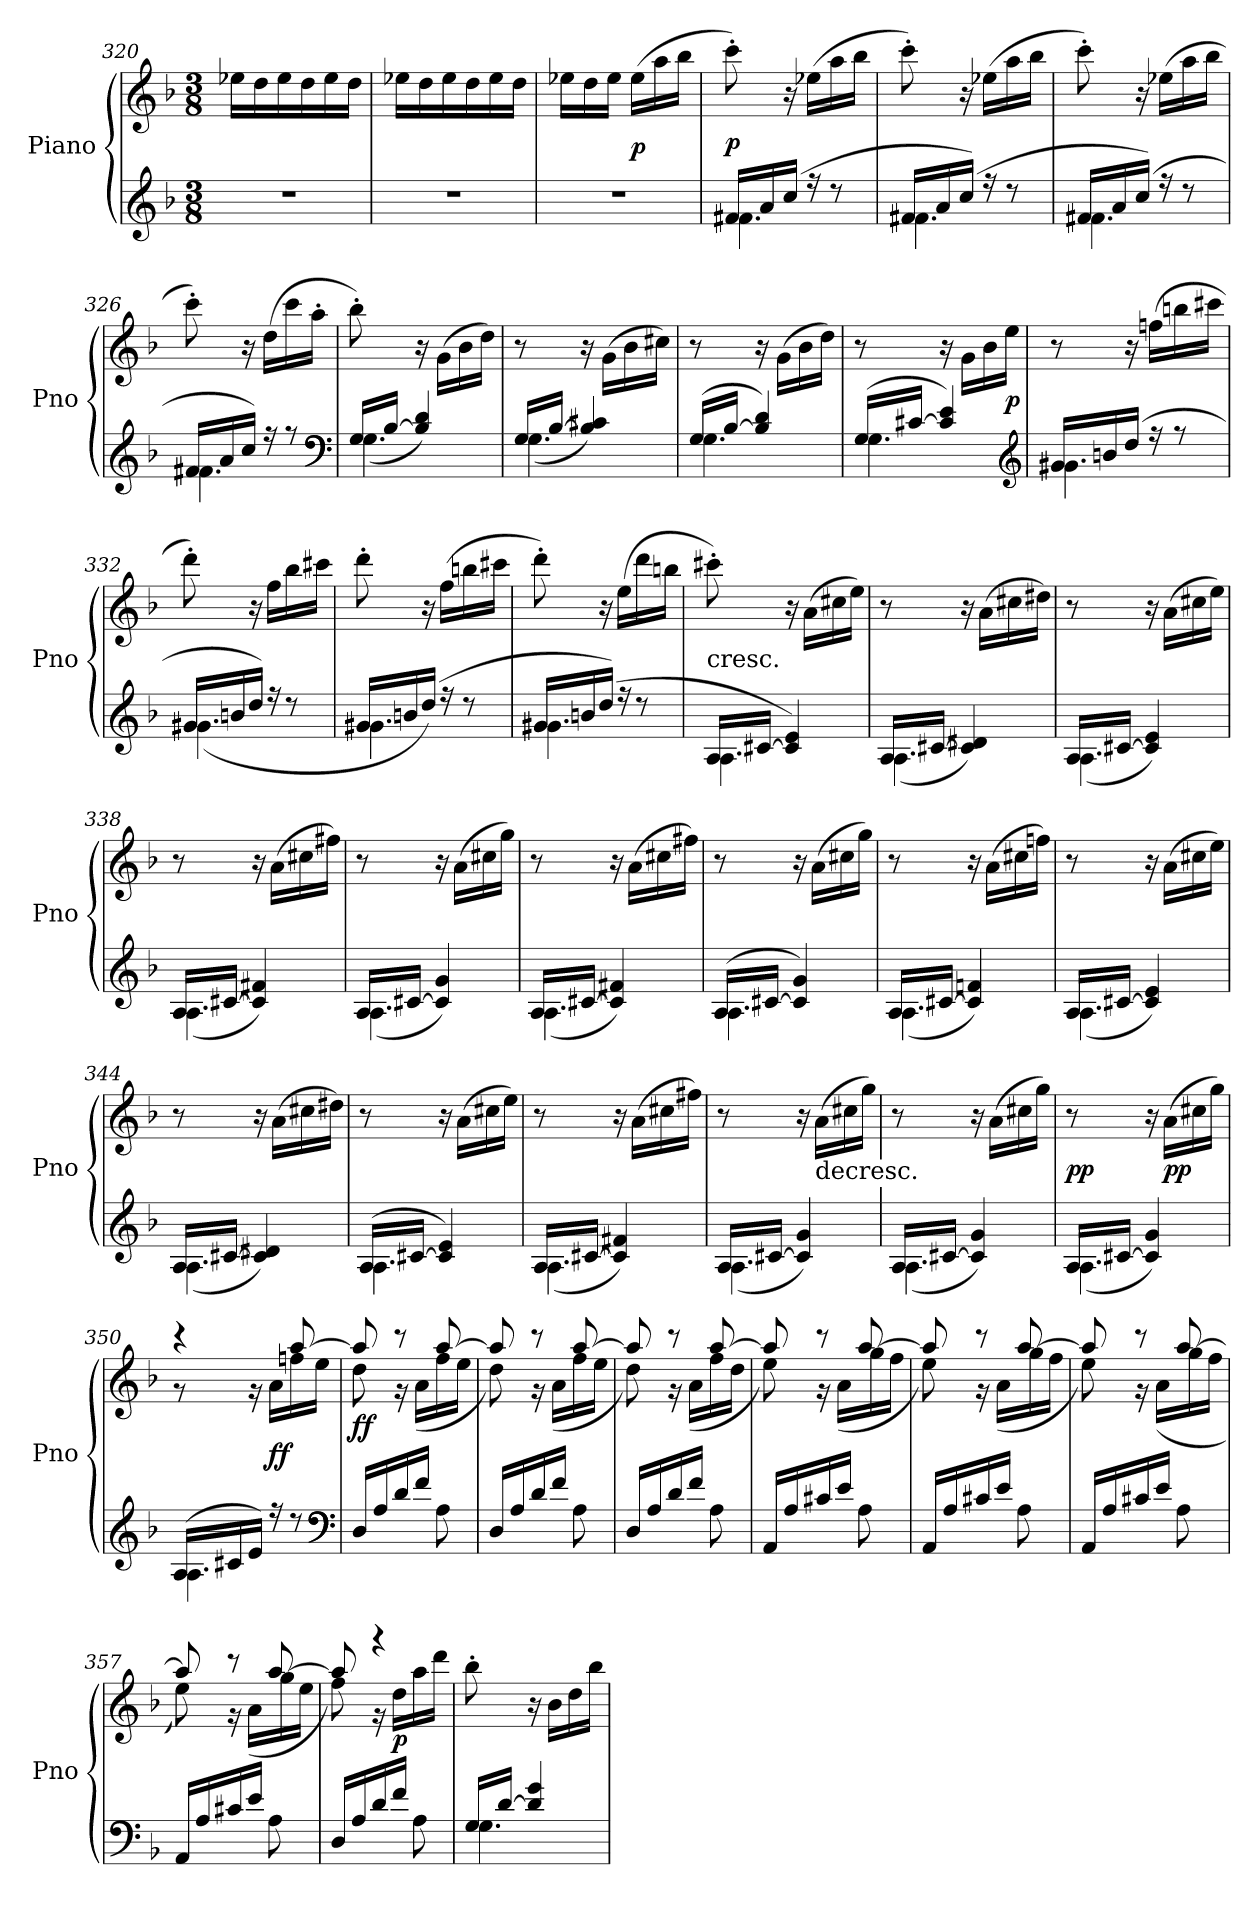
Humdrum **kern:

**kern	**kern	**dynam
*part1	*part1	*part1
*staff2	*staff1	*staff1/2
*I"Piano	*	*
*I'Pno	*	*
*clefG2	*clefG2	*
*k[b-]	*k[b-]	*
*d:	*d:	*
*M3/8	*M3/8	*
=320	=320	=320
4.r	16ee-X\LL	.
.	16dd\	.
.	16ee-\	.
.	16dd\	.
.	16ee-\	.
.	16dd\JJ	.
=321	=321	=321
4.r	16ee-X\LL	.
.	16dd\	.
.	16ee-\	.
.	16dd\	.
.	16ee-\	.
.	16dd\JJ	.
=322	=322	=322
4.r	16ee-X\LL	.
.	16dd\	.
.	16ee-\JJ	.
.	(16ee-\LL	p
.	16aa\	.
.	16bb-\JJ	.
=323	=323	=323
*^	*	*
16f#X/LL	4.f#X\	8ccc'\)	p
16a/	.	.	.
(16cc/JJ	.	16r	.
16r	.	(16ee-X\LL	.
8r	.	16aa\	.
.	.	16bb-\JJ	.
=324	=324	=324	=324
16f#X/LL	4.f#X\	8ccc'\)	.
16a/	.	.	.
(16cc/JJ)	.	16r	.
16r	.	(16ee-X\LL	.
8r	.	16aa\	.
.	.	16bb-\JJ	.
=325	=325	=325	=325
16f#X/LL	4.f#X\	8ccc'\)	.
16a/	.	.	.
(16cc/JJ)	.	16r	.
16r	.	(16ee-X\LL	.
8r	.	16aa\	.
.	.	16bb-\JJ	.
=326	=326	=326	=326
16f#X/LL	4.f#X\	8ccc'\)	.
16a/	.	.	.
16cc/JJ)	.	16r	.
16r	.	(16dd\LL	.
8r	.	16ccc\	.
.	.	16aa'\JJ	.
*clefF4	*	*	*
=327	=327	=327	=327
16G/LL	(4.G\	8bb-'\)	.
[16B-/JJ	.	.	.
4B-]/ 4d/)	.	16r	.
.	.	(16g\LL	.
.	.	16b-\	.
.	.	16dd\JJ)	.
=328	=328	=328	=328
16G/LL	(4.G\	8r	.
[16B-/JJ	.	.	.
4B-]/ 4c#X/)	.	16r	.
.	.	(16g\LL	.
.	.	16b-\	.
.	.	16cc#X\JJ)	.
=329	=329	=329	=329
(16G/LL	4.G\	8r	.
[16B-/JJ	.	.	.
4B-]/ 4d/)	.	16r	.
.	.	(16g\LL	.
.	.	16b-\	.
.	.	16dd\JJ)	.
=330	=330	=330	=330
(16G/LL	4.G\	8r	.
[16c#X/JJ	.	.	.
4c#]/ 4e/)	.	16r	.
.	.	16g\LL	.
.	.	16b-\	.
.	.	16ee\JJ	p
*clefG2	*	*	*
=331	=331	=331	=331
16g#X/LL	4.g#X\	8r	.
16bn/	.	.	.
(16dd/JJ	.	16r	.
16r	.	(16ffn\LL	.
8r	.	16bbn\	.
.	.	16ccc#X\JJ	.
=332	=332	=332	=332
16g#X/LL	(4.g#X\	8ddd'\)	.
16bn/	.	.	.
16dd/JJ)	.	16r	.
16r	.	16ff\LL	.
8r	.	16bb-\	.
.	.	16ccc#X\JJ	.
=333	=333	=333	=333
16g#X/LL	4.g#X\	8ddd'\	.
16bn/	.	.	.
(16dd/JJ)	.	16r	.
16r	.	(16ff\LL	.
8r	.	16bbn\	.
.	.	16ccc#X\JJ	.
=334	=334	=334	=334
16g#X/LL	4.g#X\	8ddd'\)	.
16bn/	.	.	.
(16dd/JJ)	.	16r	.
16r	.	(16ee\LL	.
8r	.	16ddd\	.
.	.	16bbn\JJ	.
=335	=335	=335	=335
!	!	!LO:TX:c:t=cresc.	!
16A/LL	4.A\	8ccc#X'\)	.
[16c#X/JJ	.	.	.
4c#]/ 4e/)	.	16r	.
.	.	(16a\LL	.
.	.	16cc#X\	.
.	.	16ee\JJ)	.
=336	=336	=336	=336
16A/LL	(4.A\	8r	.
[16c#X/JJ	.	.	.
4c#]/ 4d#X/)	.	16r	.
.	.	(16a\LL	.
.	.	16cc#X\	.
.	.	16dd#X\JJ)	.
=337	=337	=337	=337
16A/LL	(4.A\	8r	.
[16c#X/JJ	.	.	.
4c#]/ 4e/)	.	16r	.
.	.	(16a\LL	.
.	.	16cc#X\	.
.	.	16ee\JJ)	.
=338	=338	=338	=338
16A/LL	(4.A\	8r	.
[16c#X/JJ	.	.	.
4c#]/ 4f#X/)	.	16r	.
.	.	(16a\LL	.
.	.	16cc#X\	.
.	.	16ff#X\JJ)	.
=339	=339	=339	=339
16A/LL	(4.A\	8r	.
[16c#X/JJ	.	.	.
4c#]/ 4g/)	.	16r	.
.	.	(16a\LL	.
.	.	16cc#X\	.
.	.	16gg\JJ)	.
=340	=340	=340	=340
16A/LL	(4.A\	8r	.
[16c#X/JJ	.	.	.
4c#]/ 4f#X/)	.	16r	.
.	.	(16a\LL	.
.	.	16cc#X\	.
.	.	16ff#X\JJ)	.
=341	=341	=341	=341
(16A/LL	4.A\	8r	.
[16c#X/JJ	.	.	.
4c#]/ 4g/)	.	16r	.
.	.	(16a\LL	.
.	.	16cc#X\	.
.	.	16gg\JJ)	.
=342	=342	=342	=342
16A/LL	(4.A\	8r	.
[16c#X/JJ	.	.	.
4c#]/ 4fn/)	.	16r	.
.	.	(16a\LL	.
.	.	16cc#X\	.
.	.	16ffn\JJ)	.
=343	=343	=343	=343
16A/LL	(4.A\	8r	.
[16c#X/JJ	.	.	.
4c#]/ 4e/)	.	16r	.
.	.	(16a\LL	.
.	.	16cc#X\	.
.	.	16ee\JJ)	.
=344	=344	=344	=344
16A/LL	(4.A\	8r	.
[16c#X/JJ	.	.	.
4c#]/ 4d#X/)	.	16r	.
.	.	(16a\LL	.
.	.	16cc#X\	.
.	.	16dd#X\JJ)	.
=345	=345	=345	=345
(16A/LL	4.A\	8r	.
[16c#X/JJ	.	.	.
4c#]/ 4e/)	.	16r	.
.	.	(16a\LL	.
.	.	16cc#X\	.
.	.	16ee\JJ)	.
=346	=346	=346	=346
16A/LL	(4.A\	8r	.
[16c#X/JJ	.	.	.
4c#]/ 4f#X/)	.	16r	.
.	.	(16a\LL	.
.	.	16cc#X\	.
.	.	16ff#X\JJ)	.
=347	=347	=347	=347
16A/LL	(4.A\	8r	.
[16c#X/JJ	.	.	.
4c#]/ 4g/)	.	16r	.
!	!	!LO:TX:c:t=decresc.	!
.	.	(16a\LL	.
.	.	16cc#X\	.
.	.	16gg\JJ)	.
=348	=348	=348	=348
16A/LL	(4.A\	8r	.
[16c#X/JJ	.	.	.
4c#]/ 4g/)	.	16r	.
.	.	(16a\LL	.
.	.	16cc#X\	.
.	.	16gg\JJ)	.
=349	=349	=349	=349
16A/LL	(4.A\	8r	pp
[16c#X/JJ	.	.	.
4c#]/ 4g/)	.	16r	.
.	.	(16a\LL	pp
.	.	16cc#X\	.
.	.	16gg\JJ)	.
=350	=350	=350	=350
*	*	*^	*
(16A/LL	4.A\	4r	8r	.
16c#X/	.	.	.	.
16e/JJ)	.	.	16r	.
16r	.	.	16a\LL	ff
8r	.	[8aa/	16ffn\	.
.	.	.	16ee\JJ	.
*v	*v	*	*	*
*clefF4	*	*	*
=351	=351	=351	=351
16D/LL	8aa/]	8dd\	ff
16A/	.	.	.
16d/	8r	16r	.
16f/JJ	.	(16a\LL	.
8A\	[8aa/	16ff\	.
.	.	16ee\JJ	.
=352	=352	=352	=352
16D/LL	8aa/]	8dd\)	.
16A/	.	.	.
16d/	8r	16r	.
16f/JJ	.	(16a\LL	.
8A\	[8aa/	16ff\	.
.	.	16ee\JJ	.
=353	=353	=353	=353
16D/LL	8aa/]	8dd\)	.
16A/	.	.	.
16d/	8r	16r	.
16f/JJ	.	(16a\LL	.
8A\	[8aa/	16ff\	.
.	.	16dd\JJ	.
=354	=354	=354	=354
16AA/LL	8aa/]	8ee\)	.
16A/	.	.	.
16c#X/	8r	16r	.
16e/JJ	.	(16a\LL	.
8A\	[8aa/	16gg\	.
.	.	16ff\JJ	.
=355	=355	=355	=355
16AA/LL	8aa/]	8ee\)	.
16A/	.	.	.
16c#X/	8r	16r	.
16e/JJ	.	(16a\LL	.
8A\	[8aa/	16gg\	.
.	.	16ff\JJ	.
=356	=356	=356	=356
16AA/LL	8aa/]	8ee\)	.
16A/	.	.	.
16c#X/	8r	16r	.
16e/JJ	.	(16a\LL	.
8A\	[8aa/	16gg\	.
.	.	16ff\JJ	.
=357	=357	=357	=357
16AA/LL	8aa/]	8ee\)	.
16A/	.	.	.
16c#X/	8r	16r	.
16e/JJ	.	(16a\LL	.
8A\	[8aa/	16gg\	.
.	.	16ee\JJ	.
=358	=358	=358	=358
16D/LL	8aa/]	8ff\)	.
16A/	.	.	.
16d/	4r	16r	.
16f/JJ	.	16dd\LL	p
8A\	.	16aa\	.
.	.	16ddd\JJ	.
*	*v	*v	*
=359	=359	=359
*^	*	*
16G/LL	4.G\	8bb-'\	.
[16d/JJ	.	.	.
4d]/ 4g/	.	16r	.
.	.	16b-\LL	.
.	.	16dd\	.
.	.	16bb-\JJ	.
*v	*v	*	*
=	=	=
*-	*-	*-
